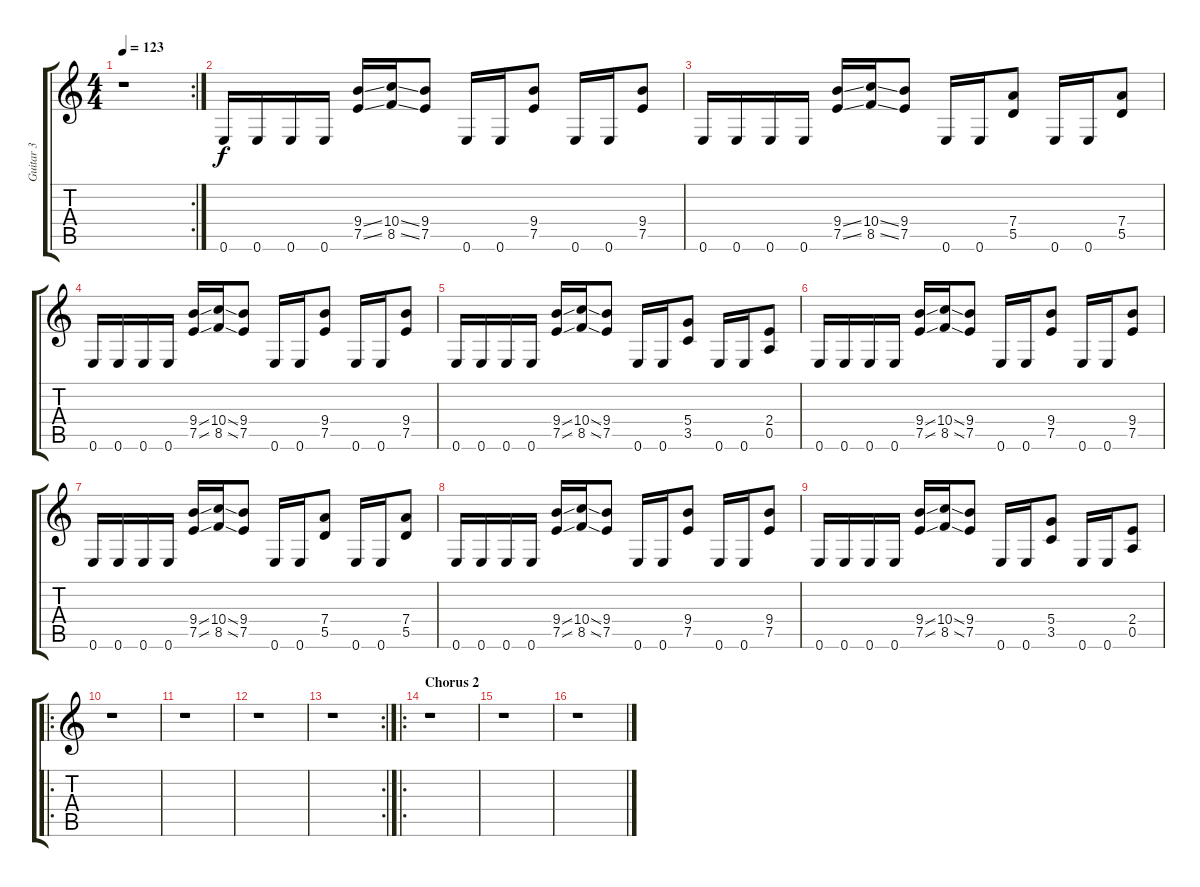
\track ("Guitar 3" "Guitar 3") {instrument overdrivenguitar}
\staff {score tabs}
\tuning (E4 B3 G3 D3 A2 E2) {hide}
\rc 2
\ts (4 4)
\tempo 123
\clef g2
\ks c
r.1{dy f} |
0.6.16 0.6.16 0.6.16 0.6.16 (9.4{ss} 7.5{ss}).16 (10.4{ss} 8.5{ss}).16 (9.4 7.5).8 0.6.16 0.6.16 (9.4 7.5).8 0.6.16 0.6.16 (9.4 7.5).8 |
0.6.16 0.6.16 0.6.16 0.6.16 (9.4{ss} 7.5{ss}).16 (10.4{ss} 8.5{ss}).16 (9.4 7.5).8 0.6.16 0.6.16 (7.4 5.5).8 0.6.16 0.6.16 (7.4 5.5).8 |
0.6.16 0.6.16 0.6.16 0.6.16 (9.4{ss} 7.5{ss}).16 (10.4{ss} 8.5{ss}).16 (9.4 7.5).8 0.6.16 0.6.16 (9.4 7.5).8 0.6.16 0.6.16 (9.4 7.5).8 |
0.6.16 0.6.16 0.6.16 0.6.16 (9.4{ss} 7.5{ss}).16 (10.4{ss} 8.5{ss}).16 (9.4 7.5).8 0.6.16 0.6.16 (5.4 3.5).8 0.6.16 0.6.16 (2.4 0.5).8 |
0.6.16 0.6.16 0.6.16 0.6.16 (9.4{ss} 7.5{ss}).16 (10.4{ss} 8.5{ss}).16 (9.4 7.5).8 0.6.16 0.6.16 (9.4 7.5).8 0.6.16 0.6.16 (9.4 7.5).8 |
0.6.16 0.6.16 0.6.16 0.6.16 (9.4{ss} 7.5{ss}).16 (10.4{ss} 8.5{ss}).16 (9.4 7.5).8 0.6.16 0.6.16 (7.4 5.5).8 0.6.16 0.6.16 (7.4 5.5).8 |
0.6.16 0.6.16 0.6.16 0.6.16 (9.4{ss} 7.5{ss}).16 (10.4{ss} 8.5{ss}).16 (9.4 7.5).8 0.6.16 0.6.16 (9.4 7.5).8 0.6.16 0.6.16 (9.4 7.5).8 |
0.6.16 0.6.16 0.6.16 0.6.16 (9.4{ss} 7.5{ss}).16 (10.4{ss} 8.5{ss}).16 (9.4 7.5).8 0.6.16 0.6.16 (5.4 3.5).8 0.6.16 0.6.16 (2.4 0.5).8 |
\ro
r.1 |
r.1 |
r.1 |
\rc 2
r.1 |
\ro
\section ("" "Chorus 2")
r.1 |
r.1 |
r.1
